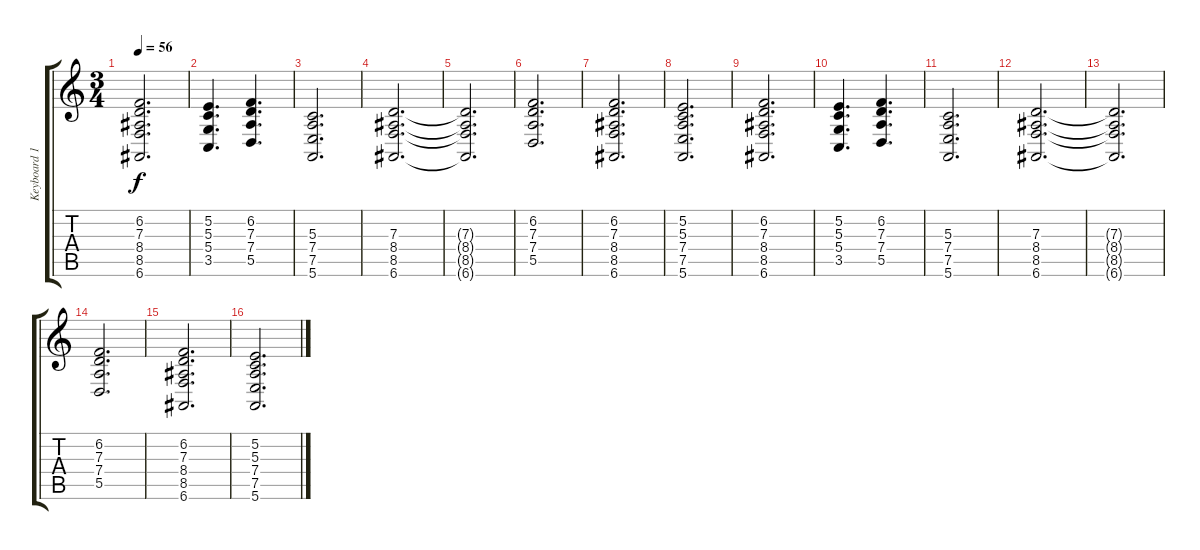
\track ("Keyboard 1" "Keyboard 1") {instrument acousticgrandpiano}
\staff {score tabs}
\tuning (E4 B3 G3 D3 A2 E2) {hide}
\ts (3 4)
\tempo 56
\clef g2
\ks c
(6.2 7.3 8.4 8.5 6.6).2{d dy f} |
(5.2 5.3 5.4 3.5).4{d} (6.2 7.3 7.4 5.5).4{d} |
(5.3 7.4 7.5 5.6).2{d} |
(7.3 8.4 8.5 6.6).2{d} |
(7.3{t} 8.4{t} 8.5{t} 6.6{t}).2{d} |
(6.2 7.3 7.4 5.5).2{d} |
(6.2 7.3 8.4 8.5 6.6).2{d} |
(5.2 5.3 7.4 7.5 5.6).2{d} |
(6.2 7.3 8.4 8.5 6.6).2{d} |
(5.2 5.3 5.4 3.5).4{d} (6.2 7.3 7.4 5.5).4{d} |
(5.3 7.4 7.5 5.6).2{d} |
(7.3 8.4 8.5 6.6).2{d} |
(7.3{t} 8.4{t} 8.5{t} 6.6{t}).2{d} |
(6.2 7.3 7.4 5.5).2{d} |
(6.2 7.3 8.4 8.5 6.6).2{d} |
(5.2 5.3 7.4 7.5 5.6).2{d}
